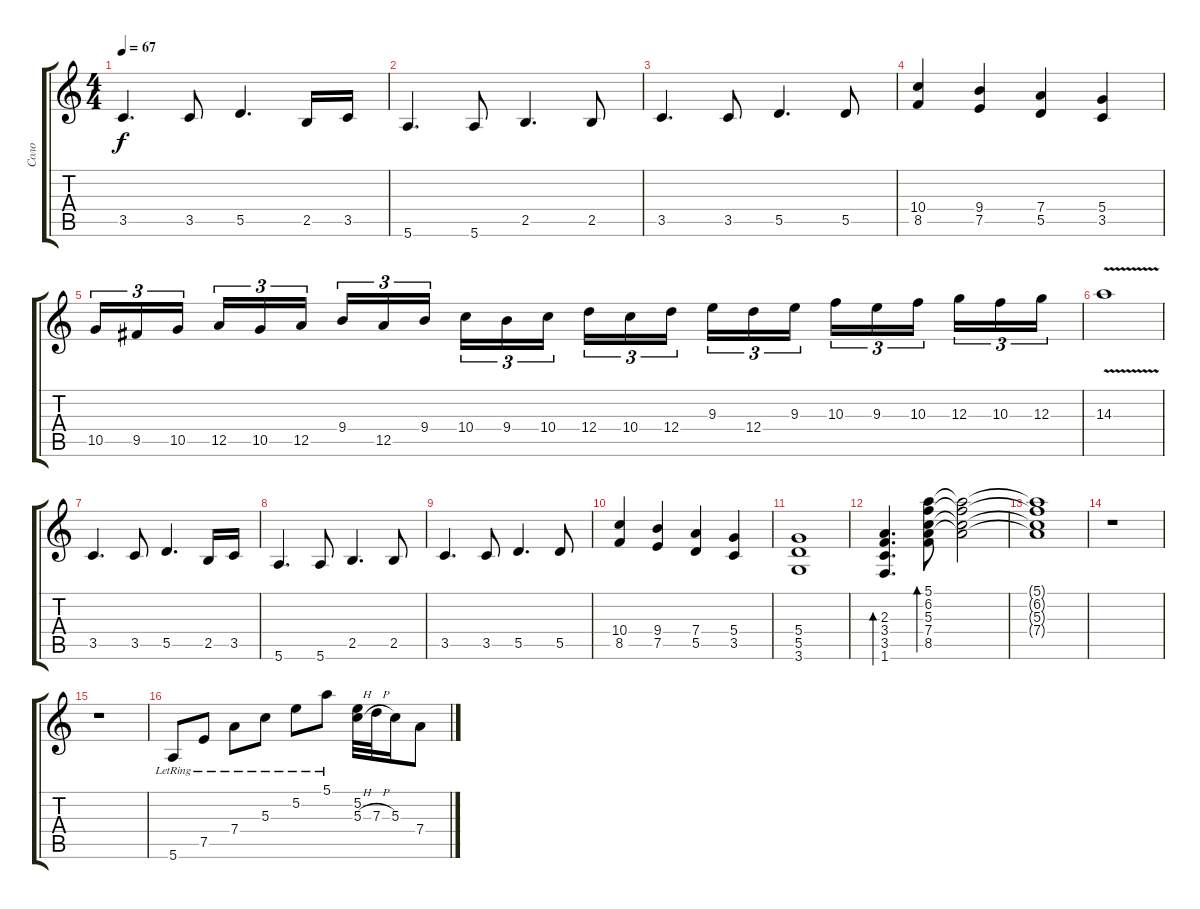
\track ("Соло" "Соло") {instrument electricguitarclean}
\staff {score tabs}
\tuning (E4 B3 G3 D3 A2 E2) {hide}
\ts (4 4)
\tempo 67
\clef g2
\ks c
3.5.4{d dy f instrument distortionguitar} 3.5.8 5.5.4{d} 2.5.16 3.5.16 |
5.6.4{d} 5.6.8 2.5.4{d} 2.5.8 |
3.5.4{d} 3.5.8 5.5.4{d} 5.5.8 |
(10.4 8.5).4 (9.4 7.5).4 (7.4 5.5).4 (5.4 3.5).4 |
10.5.16{tu (3 2)} 9.5.16{tu (3 2)} 10.5.16{tu (3 2) beam splitsecondary} 12.5.16{tu (3 2)} 10.5.16{tu (3 2)} 12.5.16{tu (3 2)} 9.4.16{tu (3 2)} 12.5.16{tu (3 2)} 9.4.16{tu (3 2) beam splitsecondary} 10.4.16{tu (3 2)} 9.4.16{tu (3 2)} 10.4.16{tu (3 2)} 12.4.16{tu (3 2)} 10.4.16{tu (3 2)} 12.4.16{tu (3 2) beam splitsecondary} 9.3.16{tu (3 2)} 12.4.16{tu (3 2)} 9.3.16{tu (3 2)} 10.3.16{tu (3 2)} 9.3.16{tu (3 2)} 10.3.16{tu (3 2) beam splitsecondary} 12.3.16{tu (3 2)} 10.3.16{tu (3 2)} 12.3.16{tu (3 2)} |
14.3{v}.1 |
3.5.4{d} 3.5.8 5.5.4{d} 2.5.16 3.5.16 |
5.6.4{d} 5.6.8 2.5.4{d} 2.5.8 |
3.5.4{d} 3.5.8 5.5.4{d} 5.5.8 |
(10.4 8.5).4 (9.4 7.5).4 (7.4 5.5).4 (5.4 3.5).4 |
(5.4 5.5 3.6).1 |
(2.3 3.4 3.5 1.6).4{d bd 120 instrument electricguitarclean} (5.1 6.2 5.3 7.4 8.5).8{bd 480} (5.1{t} 6.2{t} 5.3{t} 7.4{t}).2 |
(5.1{t} 6.2{t} 5.3{t} 7.4{t}).1 |
r.1 |
r.1 |
5.6{lr}.8 7.5{lr}.8 7.4{lr}.8 5.3{lr}.8 5.2{lr}.8 5.1{lr}.8 (5.2 5.3{h}).32 7.3{h}.32 5.3.16 7.4.8
